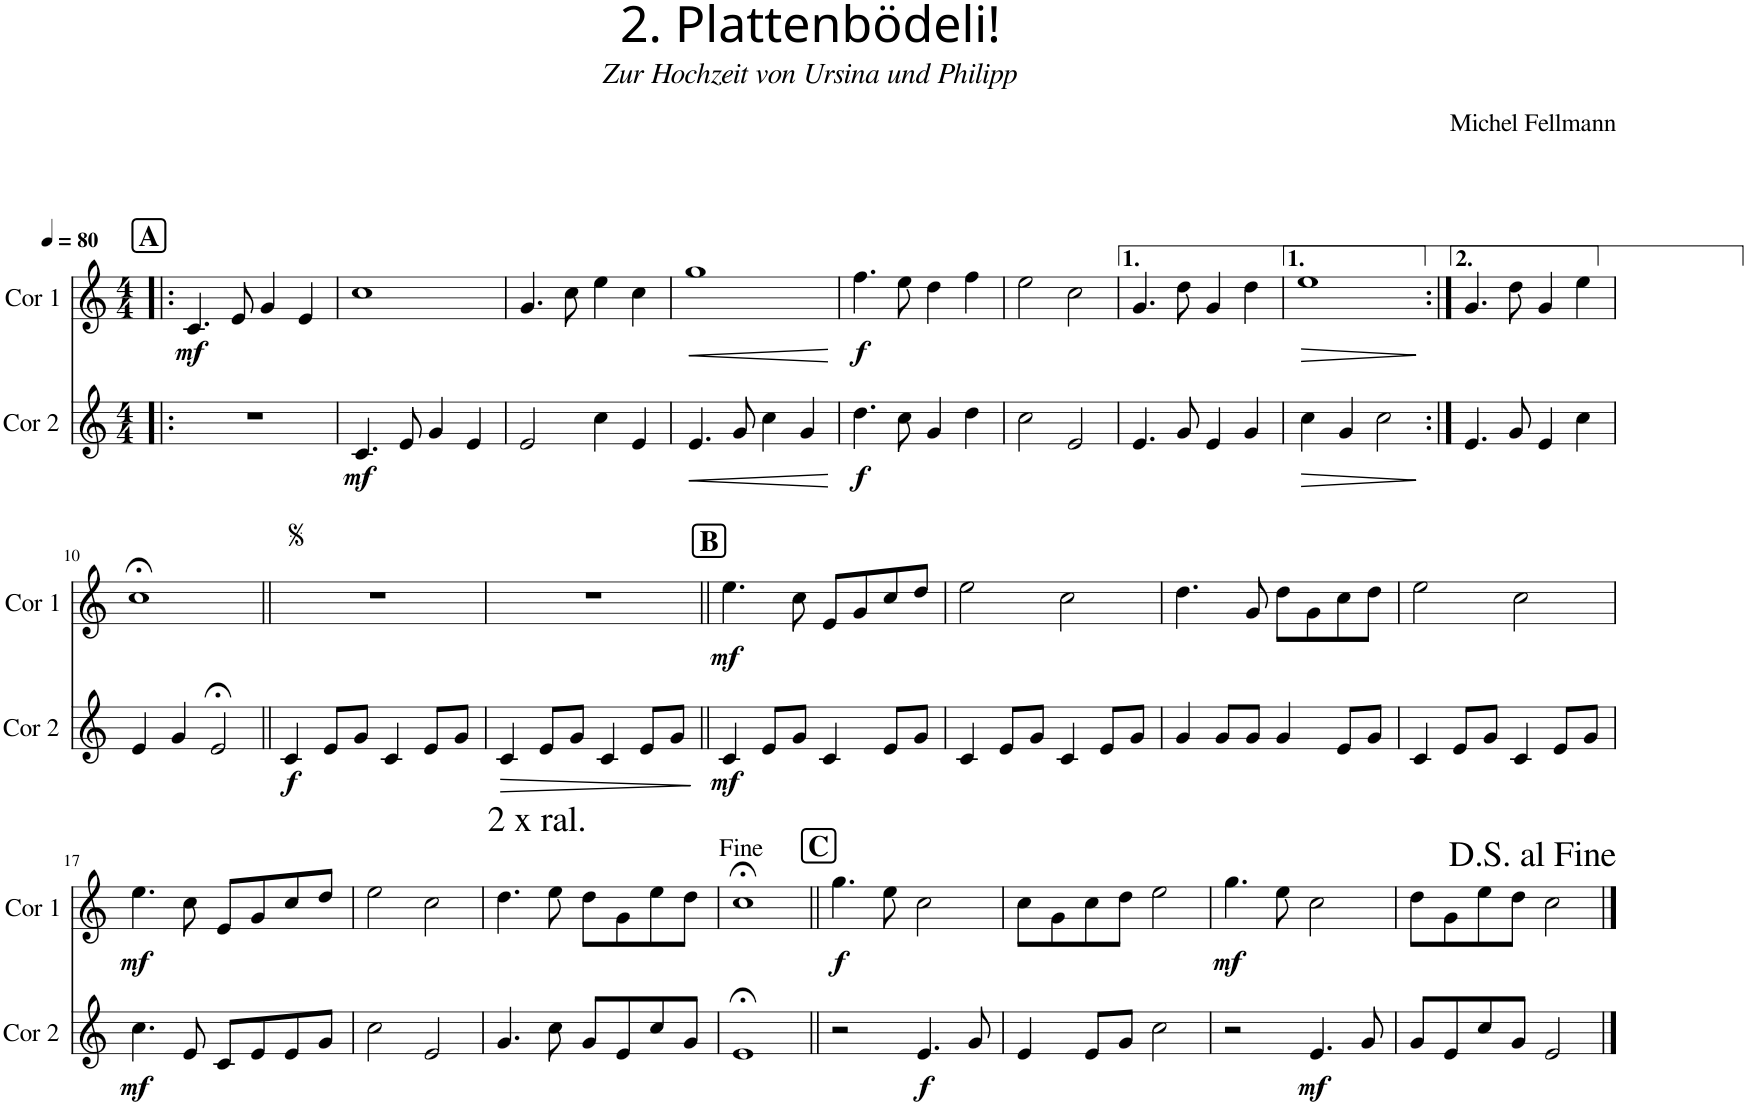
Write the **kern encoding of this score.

**kern	**dynam	**kern	**dynam
*part2	*part2	*part1	*part1
*staff2	*staff2	*staff1	*staff1
*I"Cor 2	*	*I"Cor 1	*
*I'Cor 2	*	*I'Cor 1	*
*clefG2	*	*clefG2	*
*Trd4c7	*	*Trd4c7	*
*k[]	*	*k[]	*
*M4/4	*	*M4/4	*
*MM80	*	*MM80	*
!!LO:REH:place=s1:a:B:cj:fs=14:t=A
=1!|:	=1!|:	=1!|:	=1!|:
!	!	!	!LO:DY:b
1r	.	4.c/	mf
.	.	8e/	.
.	.	4g/	.
.	.	4e/	.
=2	=2	=2	=2
!	!LO:DY:b	!	!
4.c/	mf	1cc	.
8e/	.	.	.
4g/	.	.	.
4e/	.	.	.
=3	=3	=3	=3
2e/	.	4.g/	.
.	.	8cc\	.
4cc\	.	4ee\	.
4e/	.	4cc\	.
=4	=4	=4	=4
!	!LO:HP:b	!	!LO:HP:b
4.e/	<	1gg	<
8g/	.	.	.
4cc\	.	.	.
4g/	.	.	.
.	[	.	[
=5	=5	=5	=5
!	!LO:DY:b	!	!LO:DY:b
4.dd\	f	4.ff\	f
8cc\	.	8ee\	.
4g/	.	4dd\	.
4dd\	.	4ff\	.
=6	=6	=6	=6
2cc\	.	2ee\	.
2e/	.	2cc\	.
=7	=7	=7	=7
4.e/	.	4.g/	.
8g/	.	8dd\	.
4e/	.	4g/	.
4g/	.	4dd\	.
=8	=8	=8	=8
!	!LO:HP:b	!	!LO:HP:b
4cc\	>	1ee	>
4g/	.	.	.
2cc\	.	.	.
.	]	.	]
=9:|!	=9:|!	=9:|!	=9:|!
4.e/	.	4.g/	.
8g/	.	8dd\	.
4e/	.	4g/	.
4cc\	.	4ee\	.
!!LO:LB:g=z
=10	=10	=10	=10
4e/	.	1cc;<	.
4g/	.	.	.
2e;</	.	.	.
=11||	=11||	=11||	=11||
!	!LO:DY:b	!	!
4c/	f	1r	.
8e/L	.	.	.
8g/J	.	.	.
4c/	.	.	.
8e/L	.	.	.
8g/J	.	.	.
=12	=12	=12	=12
!	!LO:HP:b	!	!
4c/	>	1r	.
8e/L	.	.	.
8g/J	.	.	.
4c/	.	.	.
8e/L	.	.	.
8g/J	.	.	.
.	]	.	.
!!LO:REH:place=s1:a:B:cj:fs=14:t=B
=13||	=13||	=13||	=13||
!	!LO:DY:b	!	!LO:DY:b
4c/	mf	4.ee\	mf
8e/L	.	.	.
8g/J	.	8cc\	.
4c/	.	8e/L	.
.	.	8g/	.
8e/L	.	8cc/	.
8g/J	.	8dd/J	.
=14	=14	=14	=14
4c/	.	2ee\	.
8e/L	.	.	.
8g/J	.	.	.
4c/	.	2cc\	.
8e/L	.	.	.
8g/J	.	.	.
=15	=15	=15	=15
4g/	.	4.dd\	.
8g/L	.	.	.
8g/J	.	8g/	.
4g/	.	8dd\L	.
.	.	8g\	.
8e/L	.	8cc\	.
8g/J	.	8dd\J	.
=16	=16	=16	=16
4c/	.	2ee\	.
8e/L	.	.	.
8g/J	.	.	.
4c/	.	2cc\	.
8e/L	.	.	.
8g/J	.	.	.
!!LO:LB:g=z
=17	=17	=17	=17
!	!LO:DY:b	!	!LO:DY:b
4.cc\	mf	4.ee\	mf
8e/	.	8cc\	.
8c/L	.	8e/L	.
8e/	.	8g/	.
8e/	.	8cc/	.
8g/J	.	8dd/J	.
=18	=18	=18	=18
2cc\	.	2ee\	.
2e/	.	2cc\	.
=19	=19	=19	=19
!	!	!LO:TX:a:t=2 x ral.	!
4.g/	.	4.dd\	.
8cc\	.	8ee\	.
8g/L	.	8dd\L	.
8e/	.	8g\	.
8cc/	.	8ee\	.
8g/J	.	8dd\J	.
=20	=20	=20	=20
1e;<	.	1cc;<	.
!!LO:REH:place=s1:a:B:cj:fs=14:t=C
=21||	=21||	=21||	=21||
!	!	!	!LO:DY:b
2r	.	4.gg\	f
.	.	8ee\	.
!	!LO:DY:b	!	!
4.e/	f	2cc\	.
8g/	.	.	.
=22	=22	=22	=22
4e/	.	8cc\L	.
.	.	8g\	.
8e/L	.	8cc\	.
8g/J	.	8dd\J	.
2cc\	.	2ee\	.
=23	=23	=23	=23
!	!	!	!LO:DY:b
2r	.	4.gg\	mf
.	.	8ee\	.
!	!LO:DY:b	!	!
4.e/	mf	2cc\	.
8g/	.	.	.
=24	=24	=24	=24
8g/L	.	8dd\L	.
8e/	.	8g\	.
8cc/	.	8ee\	.
8g/J	.	8dd\J	.
2e/	.	2cc\	.
==	==	==	==
*-	*-	*-	*-
